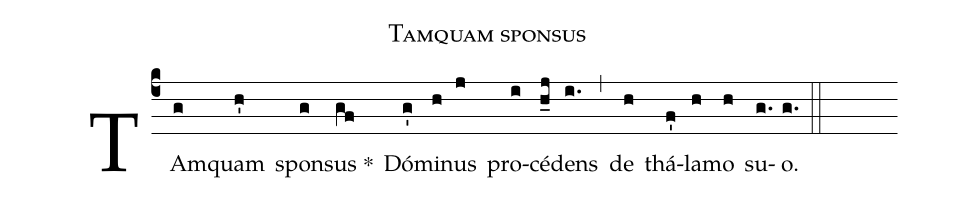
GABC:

name:Tamquam sponsus;
%%
(c4) TAm(g)quam(h') spon(g)sus *(gf) Dó(g')mi(h)nus(j) pro(i)cé(h_j)dens(i.) (,)
de(h) thá(f')la(h)mo(h) su(g.)o.(g.) (::)
